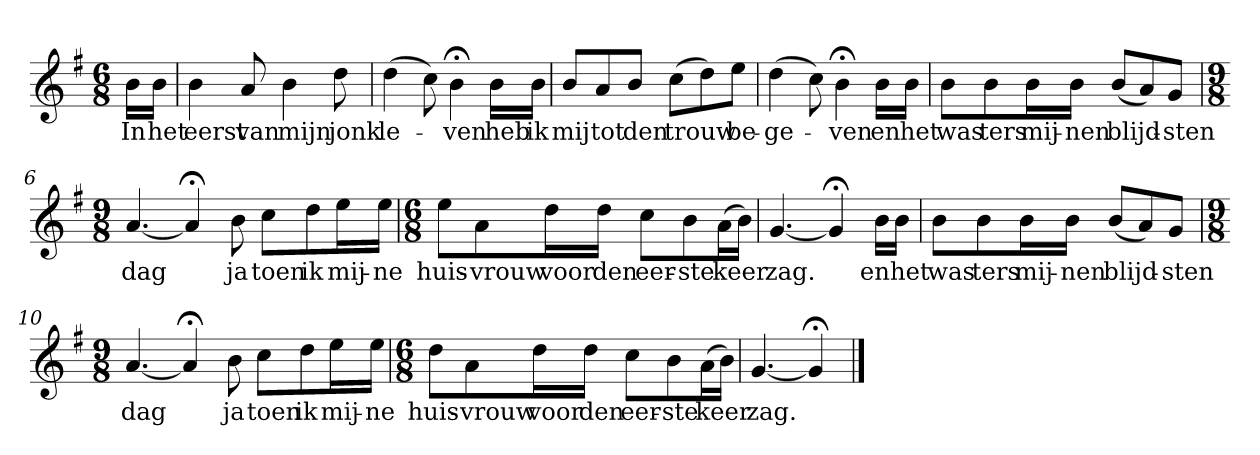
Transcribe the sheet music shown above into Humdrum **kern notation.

**kern	**text
*part1	*part1
*staff1	*staff1
*k[f#]	*
*G:	*
*M6/8	*
*MM120	*
=	=
16bLL	In
16bJJ	het
=1	=1
4b	eerst
8a	van
4b	mijn
8dd	jonk
=2	=2
(4dd	le-
8cc)	.
4b;<	-ven
16bLL	heb
16bJJ	ik
=3	=3
8bL	mij
8a	tot
8bJ	den
(8ccL	trouw
8dd)	.
8eeJ	be-
=4	=4
(4dd	-ge-
8cc)	.
4b;<	-ven
16bLL	en
16bJJ	het
=5	=5
8bL	was
8b	ters
16bL	mij-
16bJJ	-nen
(8bL	blijd-
8a)	.
8gJ	-sten
=6	=6
*M9/8	*
[4.a	dag
4a;<]	.
8b	ja
8ccL	toen
8dd	ik
16eeL	mij-
16eeJJ	-ne
=7	=7
*M6/8	*
8eeL	huis-
8a	-vrouw
16ddL	voor
16ddJJ	den
8ccL	eer-
8b	-ste
(16aL	keer
16bJJ)	.
=8	=8
[4.g	zag.
4g;<]	.
16bLL	en
16bJJ	het
=9	=9
8bL	was
8b	ters
16bL	mij-
16bJJ	-nen
(8bL	blijd-
8a)	.
8gJ	-sten
=10	=10
*M9/8	*
[4.a	dag
4a;<]	.
8b	ja
8ccL	toen
8dd	ik
16eeL	mij-
16eeJJ	-ne
=11	=11
*M6/8	*
8ddL	huis-
8a	-vrouw
16ddL	voor
16ddJJ	den
8ccL	eer-
8b	-ste
(16aL	keer
16bJJ)	.
=12	=12
[4.g	zag.
4g;<]	.
==	==
*-	*-
